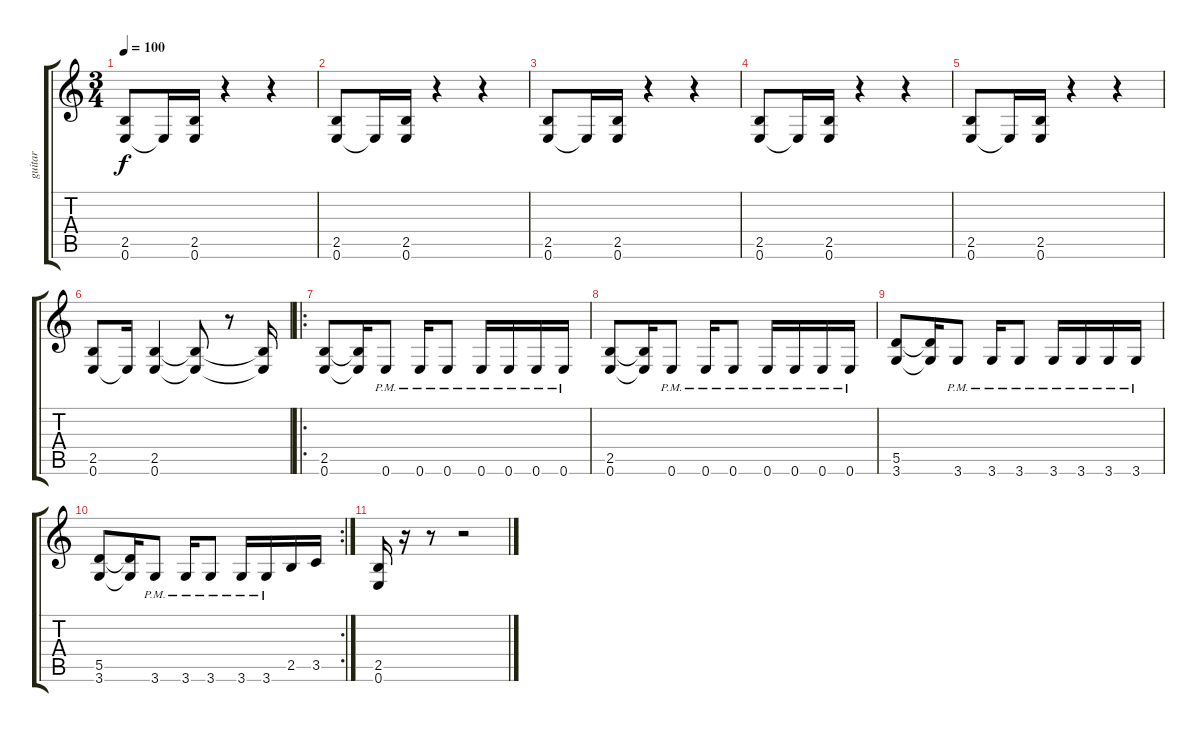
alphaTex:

\track ("guitar" "guitar") {instrument distortionguitar}
\staff {score tabs}
\tuning (E4 B3 G3 D3 A2 E2) {hide}
\ts (3 4)
\tempo 100
\clef g2
\ks c
(2.5 0.6).8{dy f} 0.6{t}.16 (2.5 0.6).16 r.4 r.4 |
(2.5 0.6).8 0.6{t}.16 (2.5 0.6).16 r.4 r.4 |
(2.5 0.6).8 0.6{t}.16 (2.5 0.6).16 r.4 r.4 |
(2.5 0.6).8 0.6{t}.16 (2.5 0.6).16 r.4 r.4 |
(2.5 0.6).8 0.6{t}.16 (2.5 0.6).16 r.4 r.4 |
(2.5 0.6).8 0.6{t}.16 (2.5 0.6).4 (2.5{t} 0.6{t}).8 r.8 (2.5{t} 0.6{t}).16 |
\ro
(2.5 0.6).8 (2.5{t} 0.6{t}).16 0.6{pm}.8 0.6{pm}.16 0.6{pm}.8 0.6{pm}.16 0.6{pm}.16 0.6{pm}.16 0.6{pm}.16 |
(2.5 0.6).8 (2.5{t} 0.6{t}).16 0.6{pm}.8 0.6{pm}.16 0.6{pm}.8 0.6{pm}.16 0.6{pm}.16 0.6{pm}.16 0.6{pm}.16 |
(5.5 3.6).8 (5.5{t} 3.6{t}).16 3.6{pm}.8 3.6{pm}.16 3.6{pm}.8 3.6{pm}.16 3.6{pm}.16 3.6{pm}.16 3.6{pm}.16 |
\rc 2
(5.5 3.6).8 (5.5{t} 3.6{t}).16 3.6{pm}.8 3.6{pm}.16 3.6{pm}.8 3.6{pm}.16 3.6{pm}.16 2.5.16 3.5.16 |
(2.5 0.6).16 r.16 r.8 r.2
